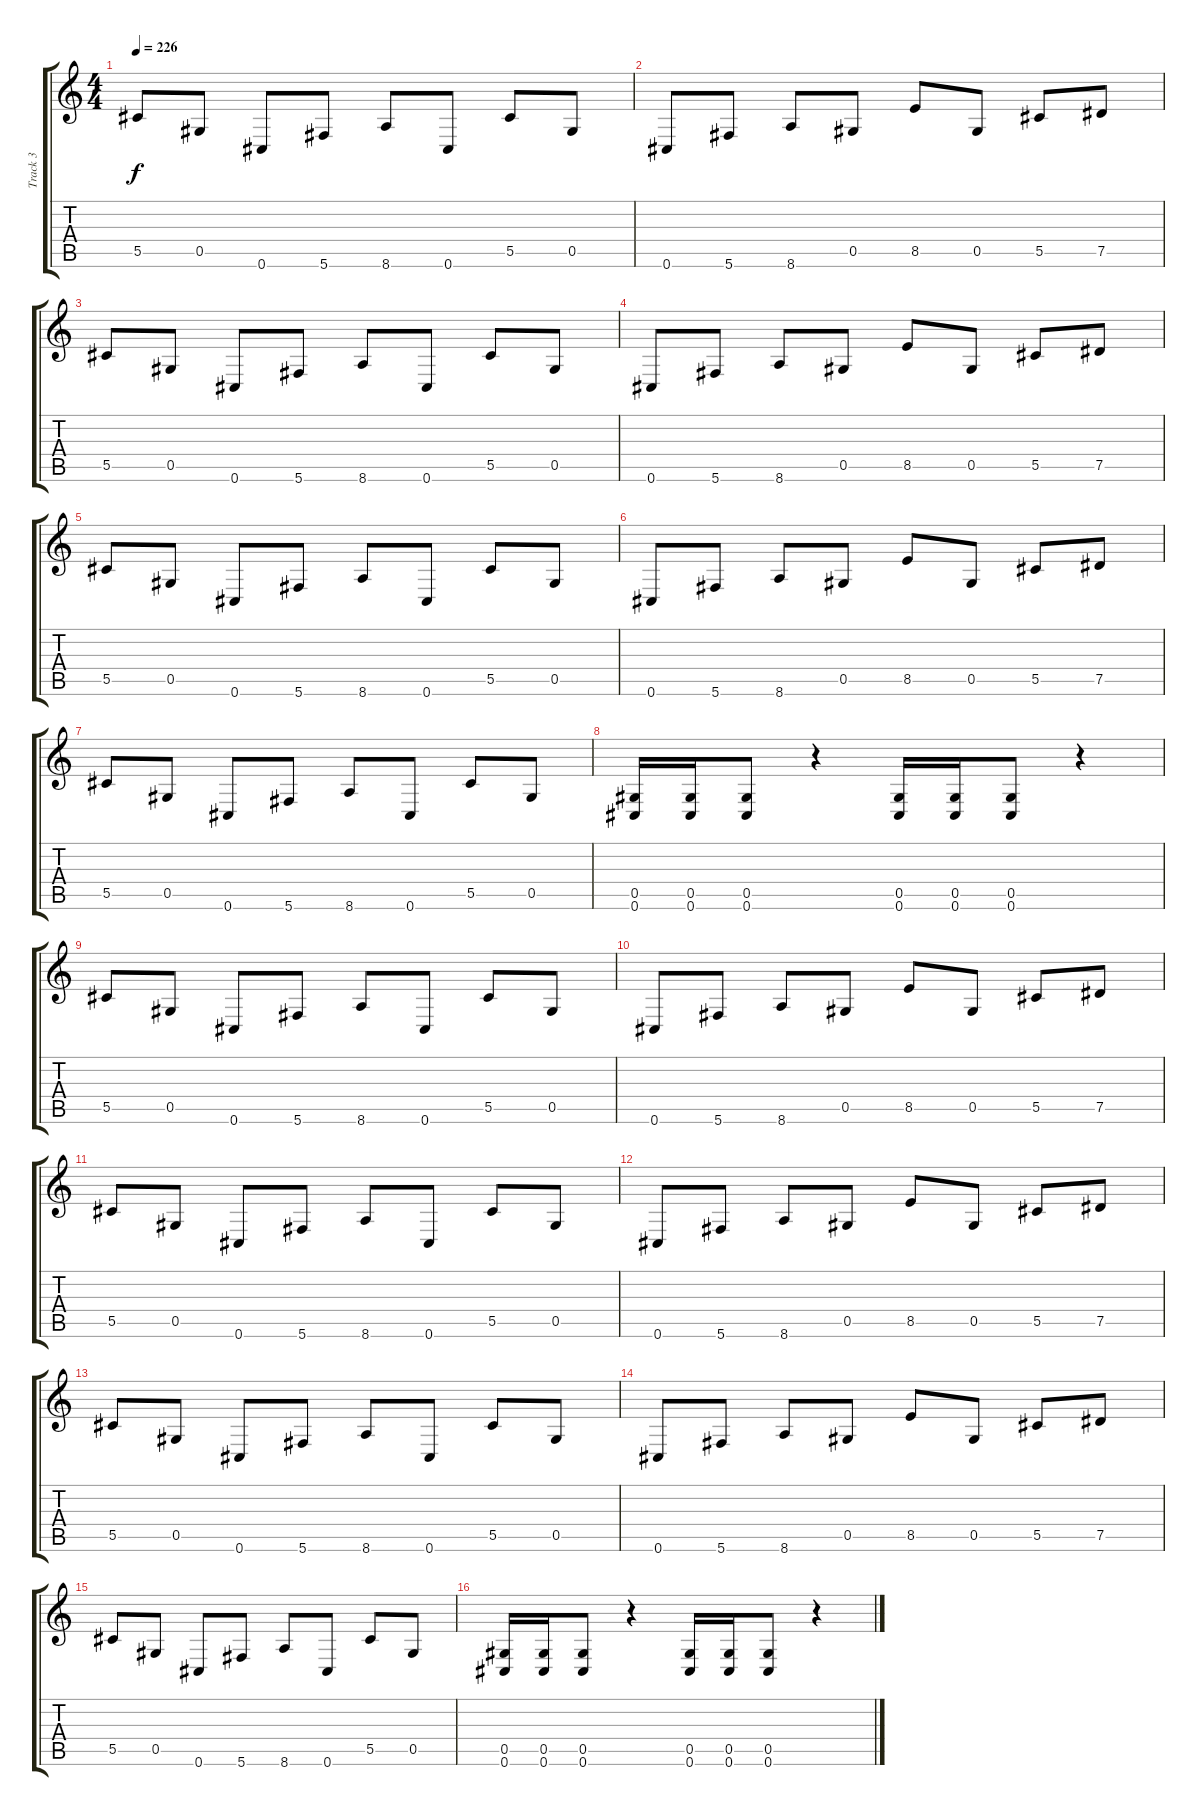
\track ("Track 3" "Track 3") {instrument distortionguitar}
\staff {score tabs}
\tuning (Eb4 Bb3 Gb3 Db3 Ab2 Db2) {hide}
\ts (4 4)
\section ("" "")
\tempo 226
\clef g2
\ks c
5.5.8{dy f} 0.5.8 0.6.8 5.6.8 8.6.8 0.6.8 5.5.8 0.5.8 |
0.6.8 5.6.8 8.6.8 0.5.8 8.5.8 0.5.8 5.5.8 7.5.8 |
5.5.8 0.5.8 0.6.8 5.6.8 8.6.8 0.6.8 5.5.8 0.5.8 |
0.6.8 5.6.8 8.6.8 0.5.8 8.5.8 0.5.8 5.5.8 7.5.8 |
5.5.8 0.5.8 0.6.8 5.6.8 8.6.8 0.6.8 5.5.8 0.5.8 |
0.6.8 5.6.8 8.6.8 0.5.8 8.5.8 0.5.8 5.5.8 7.5.8 |
5.5.8 0.5.8 0.6.8 5.6.8 8.6.8 0.6.8 5.5.8 0.5.8 |
(0.5 0.6).16 (0.5 0.6).16 (0.5 0.6).8 r.4 (0.5 0.6).16 (0.5 0.6).16 (0.5 0.6).8 r.4 |
5.5.8 0.5.8 0.6.8 5.6.8 8.6.8 0.6.8 5.5.8 0.5.8 |
0.6.8 5.6.8 8.6.8 0.5.8 8.5.8 0.5.8 5.5.8 7.5.8 |
5.5.8 0.5.8 0.6.8 5.6.8 8.6.8 0.6.8 5.5.8 0.5.8 |
0.6.8 5.6.8 8.6.8 0.5.8 8.5.8 0.5.8 5.5.8 7.5.8 |
5.5.8 0.5.8 0.6.8 5.6.8 8.6.8 0.6.8 5.5.8 0.5.8 |
0.6.8 5.6.8 8.6.8 0.5.8 8.5.8 0.5.8 5.5.8 7.5.8 |
5.5.8 0.5.8 0.6.8 5.6.8 8.6.8 0.6.8 5.5.8 0.5.8 |
(0.5 0.6).16 (0.5 0.6).16 (0.5 0.6).8 r.4 (0.5 0.6).16 (0.5 0.6).16 (0.5 0.6).8 r.4
